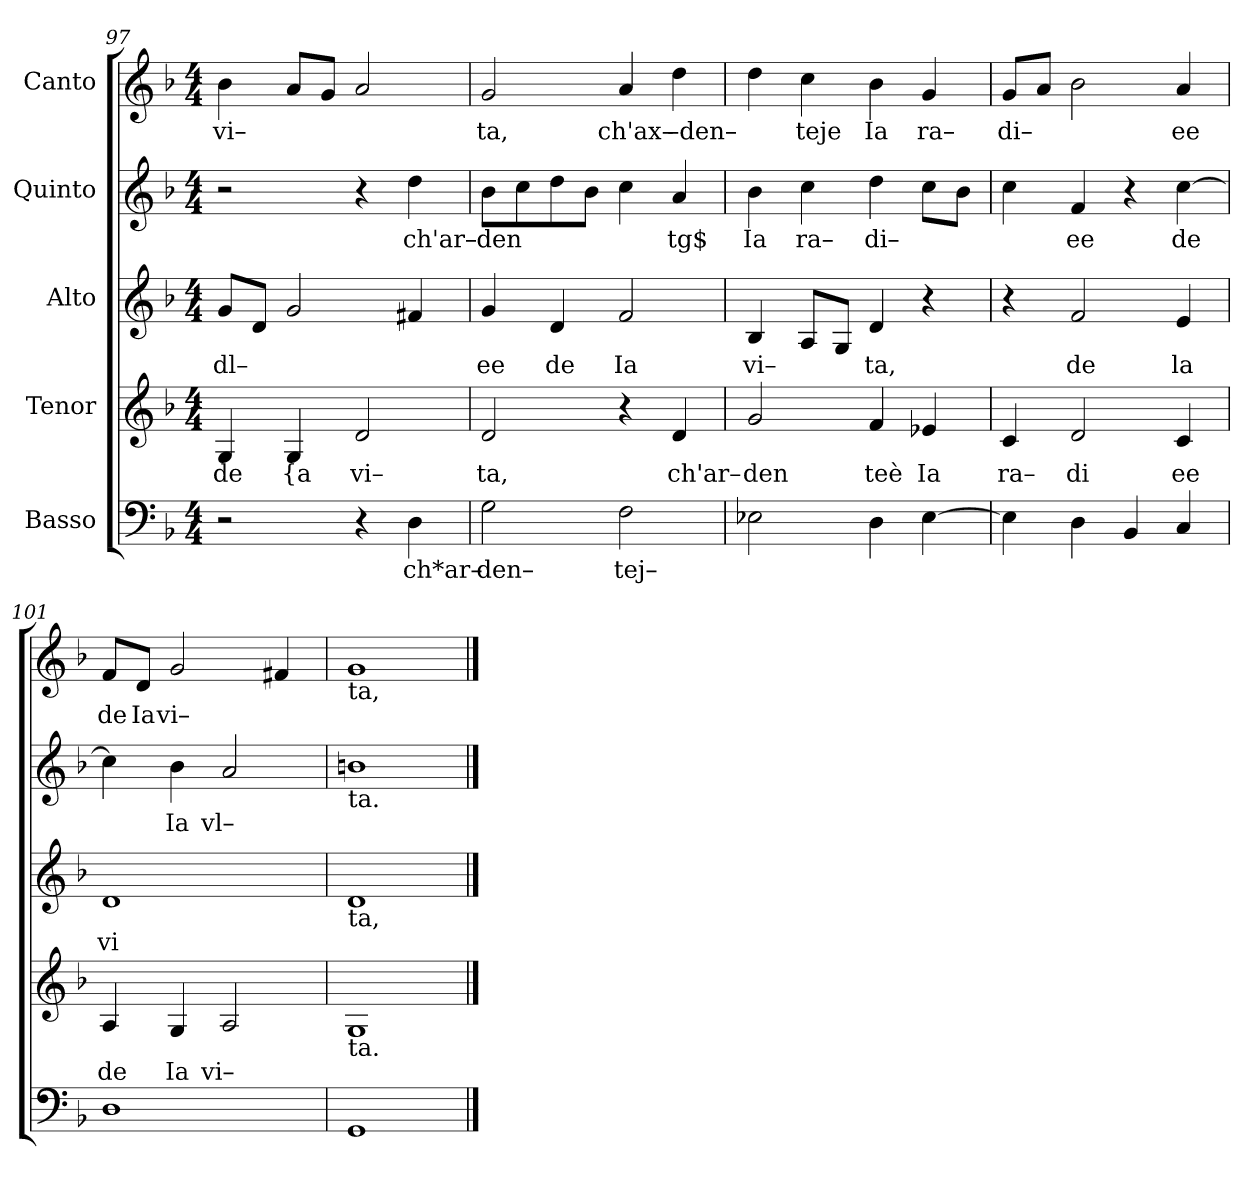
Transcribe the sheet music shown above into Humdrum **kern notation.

**kern	**text	**kern	**text	**kern	**text	**kern	**text	**kern	**text
*part5	*part5	*part4	*part4	*part3	*part3	*part2	*part2	*part1	*part1
*staff5	*staff5	*staff4	*staff4	*staff3	*staff3	*staff2	*staff2	*staff1	*staff1
*I"Basso	*	*I"Tenor	*	*I"Alto	*	*I"Quinto	*	*I"Canto	*
*clefF4	*	*clefG2	*	*clefG2	*	*clefG2	*	*clefG2	*
*k[b-]	*	*k[b-]	*	*k[b-]	*	*k[b-]	*	*k[b-]	*
*F:	*	*F:	*	*F:	*	*F:	*	*F:	*
*M4/4	*	*M4/4	*	*M4/4	*	*M4/4	*	*M4/4	*
=97	=97	=97	=97	=97	=97	=97	=97	=97	=97
!	!	!	!LO:LY:b	!	!LO:LY:b	!	!	!	!LO:LY:b
2r	.	4G/	de	8g/L	dl–	2r	.	4b-\	vi–
.	.	.	.	8d/J	.	.	.	.	.
!	!	!	!LO:LY:b	!	!	!	!	!	!
.	.	4G/	{a	2g/	.	.	.	8a/L	.
.	.	.	.	.	.	.	.	8g/J	.
!	!	!	!LO:LY:b	!	!	!	!	!	!
4r	.	2d/	vi–	.	.	4r	.	2a/	.
!	!LO:LY:b	!	!	!	!	!	!LO:LY:b	!	!
4D\	ch*ar–	.	.	4f#X/	.	4dd\	ch'ar–	.	.
=98	=98	=98	=98	=98	=98	=98	=98	=98	=98
!	!LO:LY:b	!	!LO:LY:b	!	!LO:LY:b	!	!LO:LY:b	!	!LO:LY:b
2G\	den–	2d/	ta,	4g/	ee	8b-\L	den	2g/	ta,
.	.	.	.	.	.	8cc\	.	.	.
!	!	!	!	!	!LO:LY:b	!	!	!	!
.	.	.	.	4d/	de	8dd\	.	.	.
.	.	.	.	.	.	8b-\J	.	.	.
!	!LO:LY:b	!	!	!	!LO:LY:b	!	!	!	!LO:LY:b
2F\	tej–	4r	.	2f/	Ia	4cc\	.	4a/	ch'ax–
!	!	!	!LO:LY:b	!	!	!	!LO:LY:b	!	!LO:LY:b
.	.	4d/	ch'ar–	.	.	4a/	tg$	4dd\	–den–
=99	=99	=99	=99	=99	=99	=99	=99	=99	=99
!	!	!	!LO:LY:b	!	!LO:LY:b	!	!LO:LY:b	!	!
2E-X\	.	2g/	den	4B-/	vi–	4b-\	Ia	4dd\	.
!	!	!	!	!	!	!	!LO:LY:b	!	!LO:LY:b
.	.	.	.	8A/L	.	4cc\	ra–	4cc\	teje
.	.	.	.	8G/J	.	.	.	.	.
!	!	!	!LO:LY:b	!	!LO:LY:b	!	!LO:LY:b	!	!LO:LY:b
4D\	.	4f/	teè	4d/	ta,	4dd\	di–	4b-\	Ia
!	!	!	!LO:LY:b	!	!	!	!	!	!LO:LY:b
[4E-\	.	4e-X/	Ia	4r	.	8cc\L	.	4g/	ra–
.	.	.	.	.	.	8b-\J	.	.	.
=100	=100	=100	=100	=100	=100	=100	=100	=100	=100
!	!	!	!LO:LY:b	!	!	!	!	!	!LO:LY:b
4E-\]	.	4c/	ra–	4r	.	4cc\	.	8g/L	di–
.	.	.	.	.	.	.	.	8a/J	.
!	!	!	!LO:LY:b	!	!LO:LY:b	!	!LO:LY:b	!	!
4D\	.	2d/	di	2f/	de	4f/	ee	2b-\	.
4BB-/	.	.	.	.	.	4r	.	.	.
!	!	!	!LO:LY:b	!	!LO:LY:b	!	!LO:LY:b	!	!LO:LY:b
4C/	.	4c/	ee	4e/	la	[4cc\	de	4a/	ee
=101	=101	=101	=101	=101	=101	=101	=101	=101	=101
!	!	!	!LO:LY:b	!	!LO:LY:b	!	!	!	!LO:LY:b
1D	.	4A/	de	1d	vi	4cc\]	.	8f/L	de
!	!	!	!	!	!	!	!	!	!LO:LY:b
.	.	.	.	.	.	.	.	8d/J	Ia
!	!	!	!LO:LY:b	!	!	!	!LO:LY:b	!	!LO:LY:b
.	.	4G/	Ia	.	.	4b-\	Ia	2g/	vi–
!	!	!	!LO:LY:b	!	!	!	!LO:LY:b	!	!
.	.	2A/	vi–	.	.	2a/	vl–	.	.
.	.	.	.	.	.	.	.	4f#X/	.
=102	=102	=102	=102	=102	=102	=102	=102	=102	=102
!	!	!	!	!	!	!	!	!LO:TX:b:t=ta,	!
!	!	!	!	!	!	!LO:TX:b:t=ta.	!	!	!
!	!	!	!	!LO:TX:b:t=ta,	!	!	!	!	!
!	!	!LO:TX:b:t=ta.	!	!	!	!	!	!	!
1GG	.	1G	.	1d	.	1bn	.	1g	.
==	==	==	==	==	==	==	==	==	==
*-	*-	*-	*-	*-	*-	*-	*-	*-	*-
